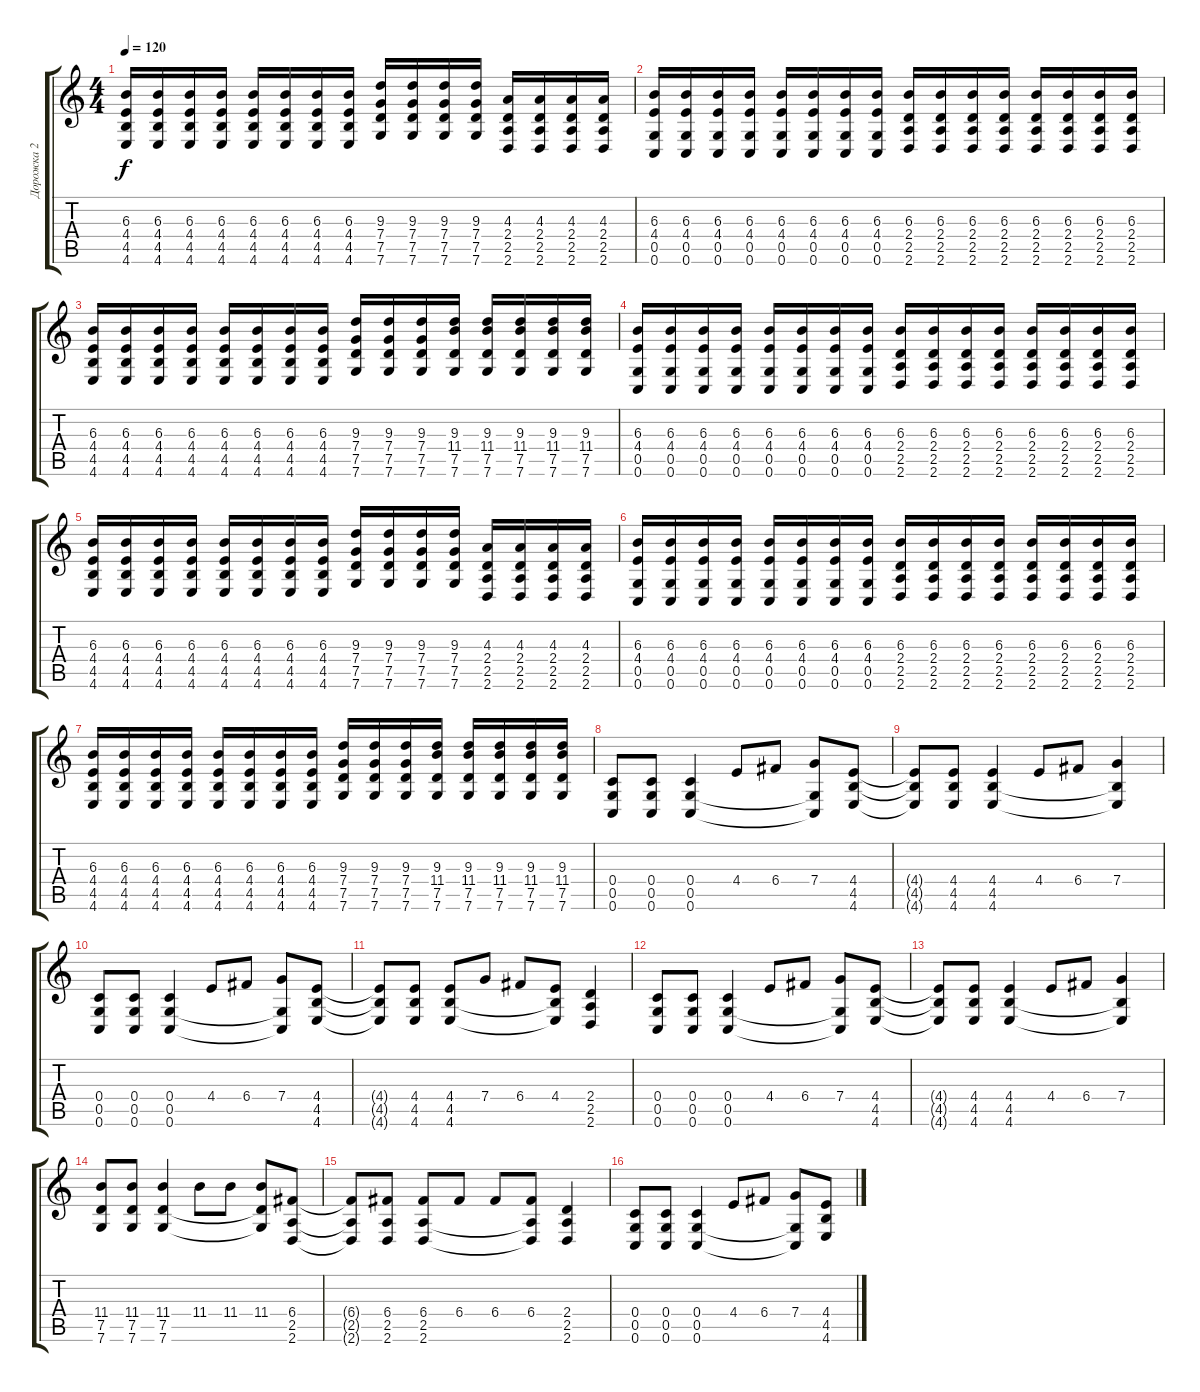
\track ("Дорожка 2" "Дорожка 2") {instrument distortionguitar}
\staff {score tabs}
\tuning (D4 A3 F3 C3 G2 C2) {hide}
\ts (4 4)
\tempo 120
\clef g2
\ks c
(6.3 4.4 4.5 4.6).16{dy f} (6.3 4.4 4.5 4.6).16 (6.3 4.4 4.5 4.6).16 (6.3 4.4 4.5 4.6).16 (6.3 4.4 4.5 4.6).16 (6.3 4.4 4.5 4.6).16 (6.3 4.4 4.5 4.6).16 (6.3 4.4 4.5 4.6).16 (9.3 7.4 7.5 7.6).16 (9.3 7.4 7.5 7.6).16 (9.3 7.4 7.5 7.6).16 (9.3 7.4 7.5 7.6).16 (4.3 2.4 2.5 2.6).16 (4.3 2.4 2.5 2.6).16 (4.3 2.4 2.5 2.6).16 (4.3 2.4 2.5 2.6).16 |
(6.3 4.4 0.5 0.6).16 (6.3 4.4 0.5 0.6).16 (6.3 4.4 0.5 0.6).16 (6.3 4.4 0.5 0.6).16 (6.3 4.4 0.5 0.6).16 (6.3 4.4 0.5 0.6).16 (6.3 4.4 0.5 0.6).16 (6.3 4.4 0.5 0.6).16 (6.3 2.4 2.5 2.6).16 (6.3 2.4 2.5 2.6).16 (6.3 2.4 2.5 2.6).16 (6.3 2.4 2.5 2.6).16 (6.3 2.4 2.5 2.6).16 (6.3 2.4 2.5 2.6).16 (6.3 2.4 2.5 2.6).16 (6.3 2.4 2.5 2.6).16 |
(6.3 4.4 4.5 4.6).16 (6.3 4.4 4.5 4.6).16 (6.3 4.4 4.5 4.6).16 (6.3 4.4 4.5 4.6).16 (6.3 4.4 4.5 4.6).16 (6.3 4.4 4.5 4.6).16 (6.3 4.4 4.5 4.6).16 (6.3 4.4 4.5 4.6).16 (9.3 7.4 7.5 7.6).16 (9.3 7.4 7.5 7.6).16 (9.3 7.4 7.5 7.6).16 (9.3 11.4 7.5 7.6).16 (9.3 11.4 7.5 7.6).16 (9.3 11.4 7.5 7.6).16 (9.3 11.4 7.5 7.6).16 (9.3 11.4 7.5 7.6).16 |
(6.3 4.4 0.5 0.6).16 (6.3 4.4 0.5 0.6).16 (6.3 4.4 0.5 0.6).16 (6.3 4.4 0.5 0.6).16 (6.3 4.4 0.5 0.6).16 (6.3 4.4 0.5 0.6).16 (6.3 4.4 0.5 0.6).16 (6.3 4.4 0.5 0.6).16 (6.3 2.4 2.5 2.6).16 (6.3 2.4 2.5 2.6).16 (6.3 2.4 2.5 2.6).16 (6.3 2.4 2.5 2.6).16 (6.3 2.4 2.5 2.6).16 (6.3 2.4 2.5 2.6).16 (6.3 2.4 2.5 2.6).16 (6.3 2.4 2.5 2.6).16 |
(6.3 4.4 4.5 4.6).16 (6.3 4.4 4.5 4.6).16 (6.3 4.4 4.5 4.6).16 (6.3 4.4 4.5 4.6).16 (6.3 4.4 4.5 4.6).16 (6.3 4.4 4.5 4.6).16 (6.3 4.4 4.5 4.6).16 (6.3 4.4 4.5 4.6).16 (9.3 7.4 7.5 7.6).16 (9.3 7.4 7.5 7.6).16 (9.3 7.4 7.5 7.6).16 (9.3 7.4 7.5 7.6).16 (4.3 2.4 2.5 2.6).16 (4.3 2.4 2.5 2.6).16 (4.3 2.4 2.5 2.6).16 (4.3 2.4 2.5 2.6).16 |
(6.3 4.4 0.5 0.6).16 (6.3 4.4 0.5 0.6).16 (6.3 4.4 0.5 0.6).16 (6.3 4.4 0.5 0.6).16 (6.3 4.4 0.5 0.6).16 (6.3 4.4 0.5 0.6).16 (6.3 4.4 0.5 0.6).16 (6.3 4.4 0.5 0.6).16 (6.3 2.4 2.5 2.6).16 (6.3 2.4 2.5 2.6).16 (6.3 2.4 2.5 2.6).16 (6.3 2.4 2.5 2.6).16 (6.3 2.4 2.5 2.6).16 (6.3 2.4 2.5 2.6).16 (6.3 2.4 2.5 2.6).16 (6.3 2.4 2.5 2.6).16 |
(6.3 4.4 4.5 4.6).16 (6.3 4.4 4.5 4.6).16 (6.3 4.4 4.5 4.6).16 (6.3 4.4 4.5 4.6).16 (6.3 4.4 4.5 4.6).16 (6.3 4.4 4.5 4.6).16 (6.3 4.4 4.5 4.6).16 (6.3 4.4 4.5 4.6).16 (9.3 7.4 7.5 7.6).16 (9.3 7.4 7.5 7.6).16 (9.3 7.4 7.5 7.6).16 (9.3 11.4 7.5 7.6).16 (9.3 11.4 7.5 7.6).16 (9.3 11.4 7.5 7.6).16 (9.3 11.4 7.5 7.6).16 (9.3 11.4 7.5 7.6).16 |
(0.4 0.5 0.6).8 (0.4 0.5 0.6).8 (0.4 0.5 0.6).4 4.4.8 6.4.8 (7.4 0.5{t} 0.6{t}).8 (4.4 4.5 4.6).8 |
(4.4{t} 4.5{t} 4.6{t}).8 (4.4 4.5 4.6).8 (4.4 4.5 4.6).4 4.4.8 6.4.8 (7.4 4.5{t} 4.6{t}).4 |
(0.4 0.5 0.6).8 (0.4 0.5 0.6).8 (0.4 0.5 0.6).4 4.4.8 6.4.8 (7.4 0.5{t} 0.6{t}).8 (4.4 4.5 4.6).8 |
(4.4{t} 4.5{t} 4.6{t}).8 (4.4 4.5 4.6).8 (4.4 4.5 4.6).8 7.4.8 6.4.8 (4.4 4.5{t} 4.6{t}).8 (2.4 2.5 2.6).4 |
(0.4 0.5 0.6).8 (0.4 0.5 0.6).8 (0.4 0.5 0.6).4 4.4.8 6.4.8 (7.4 0.5{t} 0.6{t}).8 (4.4 4.5 4.6).8 |
(4.4{t} 4.5{t} 4.6{t}).8 (4.4 4.5 4.6).8 (4.4 4.5 4.6).4 4.4.8 6.4.8 (7.4 4.5{t} 4.6{t}).4 |
(11.4 7.5 7.6).8 (11.4 7.5 7.6).8 (11.4 7.5 7.6).4 11.4.8 11.4.8 (11.4 7.5{t} 7.6{t}).8 (6.4 2.5 2.6).8 |
(6.4{t} 2.5{t} 2.6{t}).8 (6.4 2.5 2.6).8 (6.4 2.5 2.6).8 6.4.8 6.4.8 (6.4 2.5{t} 2.6{t}).8 (2.4 2.5 2.6).4 |
(0.4 0.5 0.6).8 (0.4 0.5 0.6).8 (0.4 0.5 0.6).4 4.4.8 6.4.8 (7.4 0.5{t} 0.6{t}).8 (4.4 4.5 4.6).8
